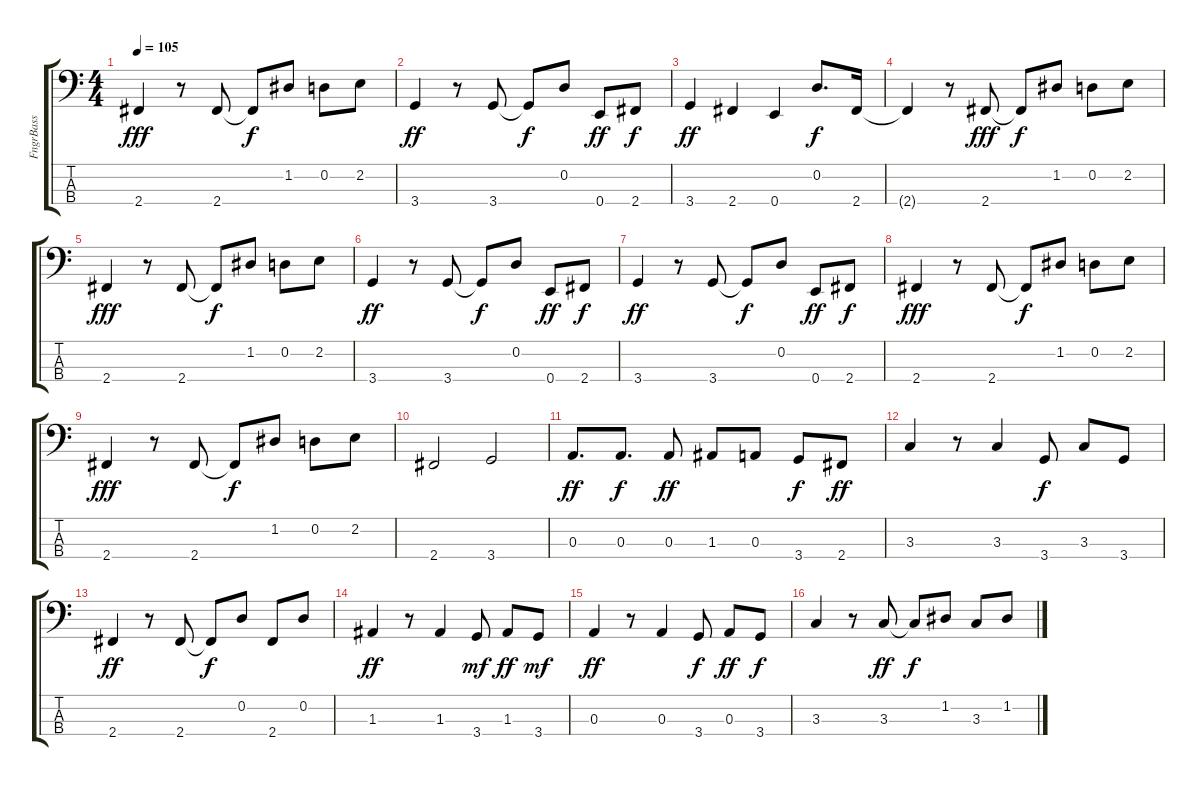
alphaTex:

\track ("FngrBass" "FngrBass") {instrument electricbassfinger}
\staff {score tabs}
\tuning (G2 D2 A1 E1) {hide}
\ts (4 4)
\tempo 105
\clef f4
\ks c
2.4.4{dy fff} r.8 2.4.8 2.4{t}.8{dy f} 1.2.8 0.2.8 2.2.8 |
3.4.4{dy ff} r.8 3.4.8 3.4{t}.8{dy f} 0.2.8 0.4.8{dy ff} 2.4.8{dy f} |
3.4.4{dy ff} 2.4.4 0.4.4 0.2.8{d dy f} 2.4.16 |
2.4{t}.4 r.8 2.4.8{dy fff} 2.4{t}.8{dy f} 1.2.8 0.2.8 2.2.8 |
2.4.4{dy fff} r.8 2.4.8 2.4{t}.8{dy f} 1.2.8 0.2.8 2.2.8 |
3.4.4{dy ff} r.8 3.4.8 3.4{t}.8{dy f} 0.2.8 0.4.8{dy ff} 2.4.8{dy f} |
3.4.4{dy ff} r.8 3.4.8 3.4{t}.8{dy f} 0.2.8 0.4.8{dy ff} 2.4.8{dy f} |
2.4.4{dy fff} r.8 2.4.8 2.4{t}.8{dy f} 1.2.8 0.2.8 2.2.8 |
2.4.4{dy fff} r.8 2.4.8 2.4{t}.8{dy f} 1.2.8 0.2.8 2.2.8 |
2.4.2 3.4.2 |
0.3.8{d dy ff} 0.3.8{d dy f} 0.3.8{dy ff} 1.3.8 0.3.8 3.4.8{dy f} 2.4.8{dy ff} |
3.3.4 r.8 3.3.4 3.4.8{dy f} 3.3.8 3.4.8 |
2.4.4{dy ff} r.8 2.4.8 2.4{t}.8{dy f} 0.2.8 2.4.8 0.2.8 |
1.3.4{dy ff} r.8 1.3.4 3.4.8{dy mf} 1.3.8{dy ff} 3.4.8{dy mf} |
0.3.4{dy ff} r.8 0.3.4 3.4.8{dy f} 0.3.8{dy ff} 3.4.8{dy f} |
3.3.4 r.8 3.3.8{dy ff} 3.3{t}.8{dy f} 1.2.8 3.3.8 1.2.8
